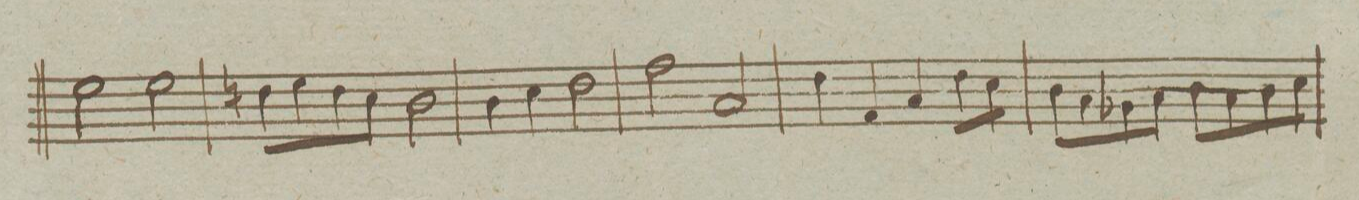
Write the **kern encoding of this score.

**kern
*I"Fagotto Primo.
*clefF4
*k[]
*met(c)
*M4/4
2G\
2G\
=75
8Fn\L
8G\
8F\
8E\J
2D\
=76
4D\
4E\
2F\
=77
2A\
2C/
=78
4F\
4AA/
4C/
8F\L
8E\J
=79
8D\L
8C\
8BB-X\
8C\J
8D\L
8C\
8D\
8E\J
=80
*-
